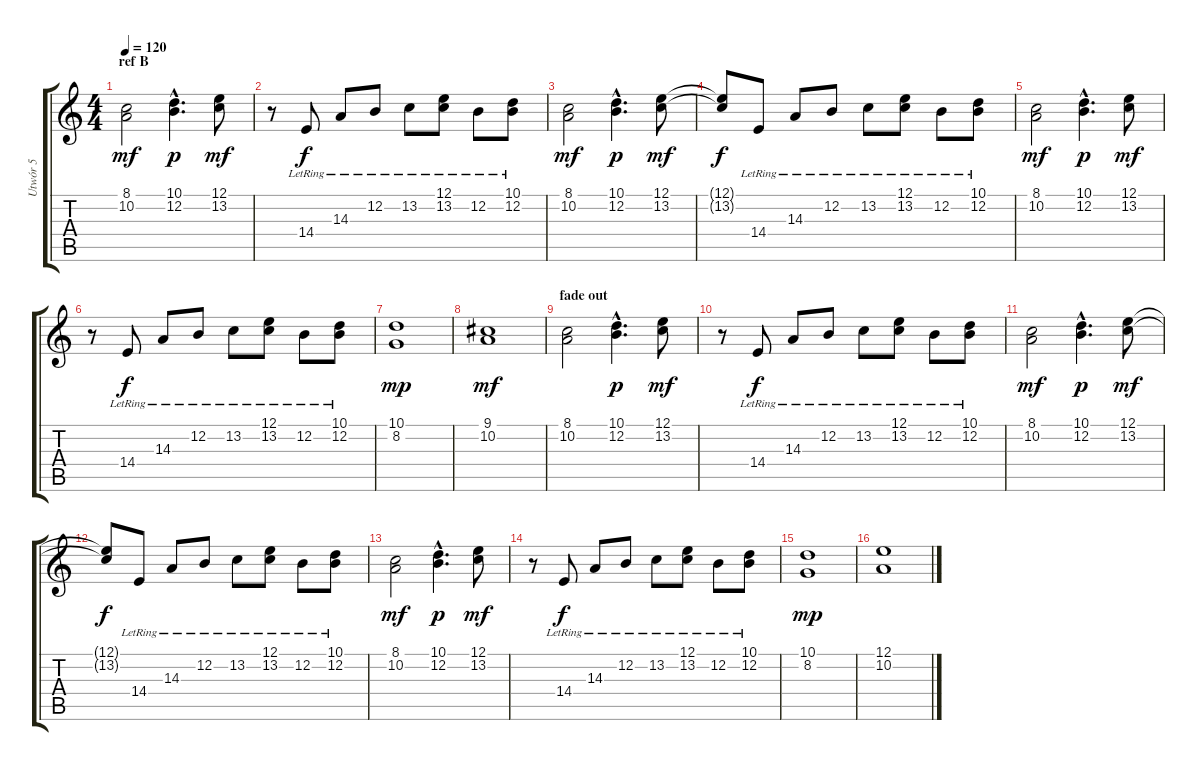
\track ("Utwór 5" "Utwór 5") {instrument electricgrandpiano}
\staff {score tabs}
\tuning (E4 B3 G3 D3 A2 E2) {hide}
\ts (4 4)
\section ("" "ref B")
\tempo 120
\clef g2
\ks c
(8.1 10.2).2{dy mf} (10.1{hac} 12.2{hac}).4{d dy p} (12.1 13.2).8{dy mf} |
r.8 14.4{lr}.8{dy f} 14.3{lr}.8 12.2{lr}.8 13.2{lr}.8 (12.1{lr} 13.2).8 12.2{lr}.8 (10.1{lr} 12.2).8 |
(8.1 10.2).2{dy mf} (10.1{hac} 12.2{hac}).4{d dy p} (12.1 13.2).8{dy mf} |
(12.1{t} 13.2{t}).8{dy f} 14.4{lr}.8 14.3{lr}.8 12.2{lr}.8 13.2{lr}.8 (12.1{lr} 13.2).8 12.2{lr}.8 (10.1{lr} 12.2).8 |
(8.1 10.2).2{dy mf} (10.1{hac} 12.2{hac}).4{d dy p} (12.1 13.2).8{dy mf} |
r.8 14.4{lr}.8{dy f} 14.3{lr}.8 12.2{lr}.8 13.2{lr}.8 (12.1{lr} 13.2).8 12.2{lr}.8 (10.1{lr} 12.2).8 |
(10.1 8.2).1{dy mp} |
(9.1 10.2).1{dy mf} |
\section ("" "fade out")
(8.1 10.2).2 (10.1{hac} 12.2{hac}).4{d dy p} (12.1 13.2).8{dy mf} |
r.8 14.4{lr}.8{dy f} 14.3{lr}.8 12.2{lr}.8 13.2{lr}.8 (12.1{lr} 13.2).8 12.2{lr}.8 (10.1{lr} 12.2).8 |
(8.1 10.2).2{dy mf} (10.1{hac} 12.2{hac}).4{d dy p} (12.1 13.2).8{dy mf} |
(12.1{t} 13.2{t}).8{dy f} 14.4{lr}.8 14.3{lr}.8 12.2{lr}.8 13.2{lr}.8 (12.1{lr} 13.2).8 12.2{lr}.8 (10.1{lr} 12.2).8 |
(8.1 10.2).2{dy mf} (10.1{hac} 12.2{hac}).4{d dy p} (12.1 13.2).8{dy mf} |
r.8 14.4{lr}.8{dy f} 14.3{lr}.8 12.2{lr}.8 13.2{lr}.8 (12.1{lr} 13.2).8 12.2{lr}.8 (10.1{lr} 12.2).8 |
(10.1 8.2).1{dy mp} |
(12.1 10.2).1
